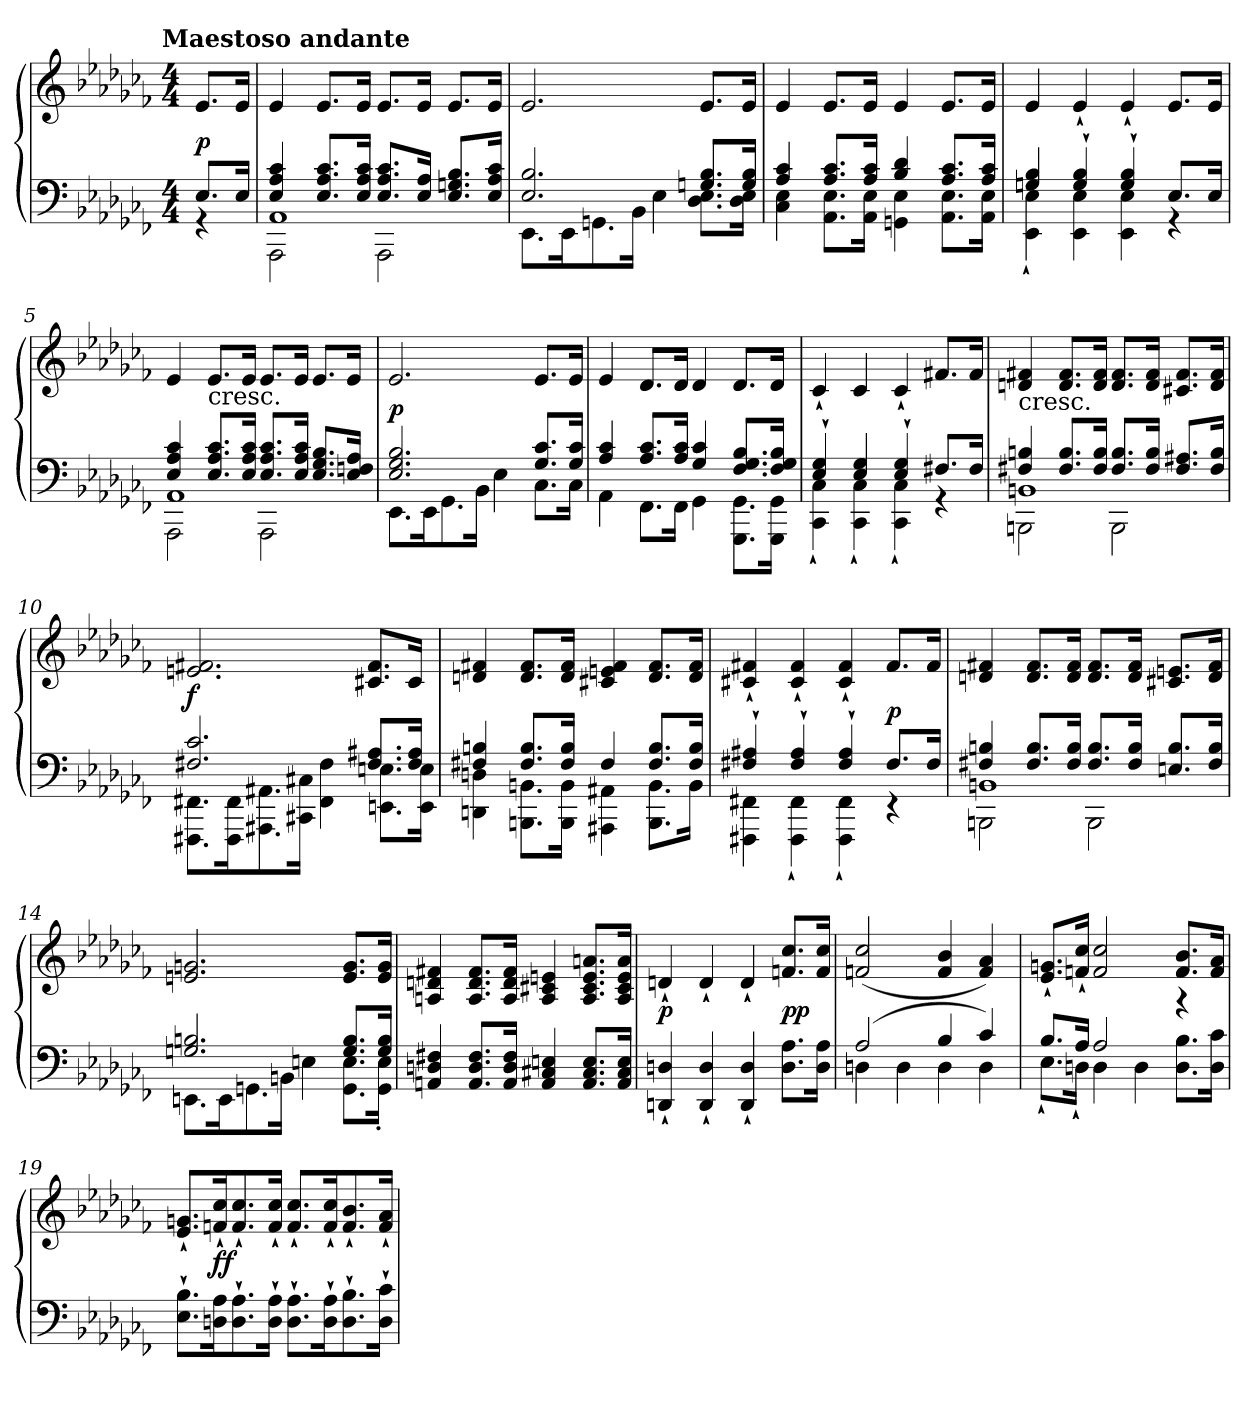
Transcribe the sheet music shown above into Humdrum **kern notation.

**kern	**kern	**dynam
*part1	*part1	*part1
*staff2	*staff1	*staff1/2
*clefF4	*clefG2	*
*k[b-e-a-d-g-c-f-]	*k[b-e-a-d-g-c-f-]	*
*a-:	*a-:	*
!!LO:TX:omd:t=Maestoso andante
*M4/4	*M4/4	*
*MM52	*MM52	*
=	=	=
*^	*	*
8.E-/L	4r	8.e-/L	p
16E-/Jk	.	16e-/Jk	.
=1	=1	=1	=1
*	*^	*	*
4E-/ 4A-/ 4c-/	2AAA-	1AA-	4e-/	.
8.E-/ 8.A-/ 8.c-/L	.	.	8.e-/L	.
16E-/ 16A-/ 16c-/Jk	.	.	16e-/Jk	.
8.E-/ 8.A-/ 8.c-/L	2AAA-\	.	8.e-/L	.
16E-/ 16A-/Jk	.	.	16e-/Jk	.
8.E-/ 8.Gn/ 8.B-/L	.	.	8.e-/L	.
16E-/ 16A-/ 16c-/Jk	.	.	16e-/Jk	.
*	*v	*v	*	*
=2	=2	=2	=2
2.E-/ 2.B-/	8.EE-\L	2.e-/	.
.	16EE-\K	.	.
.	8.GGn\	.	.
.	16BB-\Jk	.	.
.	4E-\	.	.
8.Gn/ 8.B-/L	8.D-\ 8.E-\L	8.e-/L	.
16G/ 16B-/Jk	16D-\ 16E-\Jk	16e-/Jk	.
=3	=3	=3	=3
4A-/ 4c-/	4C-\ 4E-\	4e-/	.
8.A-/ 8.c-/L	8.AA-\ 8.E-\L	8.e-/L	.
16A-/ 16c-/Jk	16AA-\ 16E-\Jk	16e-/Jk	.
4B-/ 4d-/	4GGn\ 4E-\	4e-/	.
8.A-/ 8.c-/L	8.AA-\ 8.E-\L	8.e-/L	.
16A-/ 16c-/Jk	16AA-\ 16E-\Jk	16e-/Jk	.
=4	=4	=4	=4
4Gn/ 4B-/	4EE-`\ 4E-`\	4e-/	.
4G`/ 4B-`/	4EE-\ 4E-\	4e-`/	.
4G`/ 4B-`/	4EE-\ 4E-\	4e-`/	.
8.E-/L	4r	8.e-/L	.
16E-/Jk	.	16e-/Jk	.
=5	=5	=5	=5
*	*^	*	*
4E-/ 4A-/ 4c-/	2AAA-	1AA-	4e-/	.
!	!	!	!LO:TX:c:t=cresc.	!
8.E-/ 8.A-/ 8.c-/L	.	.	8.e-/L	.
16E-/ 16A-/ 16c-/Jk	.	.	16e-/Jk	.
8.E-/ 8.A-/ 8.c-/L	2AAA-\	.	8.e-/L	.
16E-/ 16A-/ 16c-/Jk	.	.	16e-/Jk	.
8.E-/ 8.G-/ 8.B-/L	.	.	8.e-/L	.
16E-/ 16Fn/ 16A-/Jk	.	.	16e-/Jk	.
*	*v	*v	*	*
=6	=6	=6	=6
2.E-/ 2.G-/ 2.B-/	8.EE-\L	2.e-/	p
.	16EE-\K	.	.
.	8.GG-\	.	.
.	16BB-\Jk	.	.
.	4E-\	.	.
8.G-/ 8.c-/L	8.C-\L	8.e-/L	.
16G-/ 16c-/Jk	16C-\Jk	16e-/Jk	.
=7	=7	=7	=7
4A-/ 4c-/	4AA-\	4e-/	.
8.A-/ 8.c-/L	8.FF-\L	8.d-/L	.
16A-/ 16c-/Jk	16FF-\Jk	16d-/Jk	.
4G-/ 4c-/	4GG-\	4d-/	.
8.F-/ 8.G-/ 8.B-/L	8.GGG-\ 8.GG-\L	8.d-/L	.
16F-/ 16G-/ 16B-/Jk	16GGG-\ 16GG-\Jk	16d-/Jk	.
=8	=8	=8	=8
4E-`/ 4G-`/	4CC-`\ 4C-`\	4c-`/	.
4E-/ 4G-/	4CC-`\ 4C-`\	4c-/	.
4E-`/ 4G-`/	4CC-`\ 4C-`\	4c-`/	.
8.F#X/L	4r	8.f#X/L	.
16F#/Jk	.	16f#/Jk	.
=9	=9	=9	=9
*	*^	*	*
!	!	!	!LO:TX:c:t=cresc.	!
4F#X/ 4Bn/	2BBBn\	1BBn	4dn/ 4f#X/	.
8.F#/ 8.B/L	.	.	8.d/ 8.f#/L	.
16F#/ 16B/Jk	.	.	16d/ 16f#/Jk	.
8.F#/ 8.B/L	2BBB\	.	8.d/ 8.f#/L	.
16F#/ 16B/Jk	.	.	16d/ 16f#/Jk	.
8.F#/ 8.A#X/L	.	.	8.c#X/ 8.f#/L	.
16F#/ 16B/Jk	.	.	16d/ 16f#/Jk	.
*	*v	*v	*	*
=10	=10	=10	=10
2.F#X/ 2.c-/	8.FFF#X\ 8.FF#X\L	2.en/ 2.f#X/	f
.	16FFF#\ 16FF#\K	.	.
.	8.AAA#X\ 8.AA#X\	.	.
.	16CC#X\ 16C#X\Jk	.	.
.	4FF#\ 4F#\	.	.
8.F#/ 8.A#X/L	8.EEn\ 8.En\L	8.c#X/ 8.f#/L	.
16F#/ 16A#/Jk	16EE\ 16E\Jk	16c#/Jk	.
=11	=11	=11	=11
4F#X/ 4Bn/	4DDn\ 4Dn\	4dn/ 4f#X/	.
8.F#/ 8.B/L	8.BBBn\ 8.BBn\L	8.d/ 8.f#/L	.
16F#/ 16B/Jk	16BBB\ 16BB\Jk	16d/ 16f#/Jk	.
4F#/	4AAA#X\ 4AA#X\	4c#X/ 4en/ 4f#/	.
8.F#/ 8.B/L	8.BBB\ 8.BB\L	8.d/ 8.f#/L	.
16F#/ 16B/Jk	16BB\Jk	16d/ 16f#/Jk	.
=12	=12	=12	=12
4F#X`/ 4A#X`/	4FFF#X\ 4FF#X\	4c#X`/ 4f#X`/	.
4F#`/ 4A#`/	4FFF#`\ 4FF#`\	4c#`/ 4f#`/	.
4F#`/ 4A#`/	4FFF#`\ 4FF#`\	4c#`/ 4f#`/	.
8.F#/L	4r	8.f#/L	p
16F#/Jk	.	16f#/Jk	.
=13	=13	=13	=13
*	*^	*	*
4F#X/ 4Bn/	2BBBn\	1BBn	4dn/ 4f#X/	.
8.F#/ 8.B/L	.	.	8.d/ 8.f#/L	.
16F#/ 16B/Jk	.	.	16d/ 16f#/Jk	.
8.F#/ 8.B/L	2BBB\	.	8.d/ 8.f#/L	.
16F#/ 16B/Jk	.	.	16d/ 16f#/Jk	.
8.En/ 8.B/L	.	.	8.c#X/ 8.en/L	.
16F#/ 16B/Jk	.	.	16d/ 16f#/Jk	.
*	*v	*v	*	*
=14	=14	=14	=14
2.Gn/ 2.Bn/	8.EEn\L	2.en/ 2.gn/	.
.	16EE\K	.	.
.	8.GGn\	.	.
.	16BBn\Jk	.	.
.	4En\	.	.
8.G/ 8.B/L	8.GG\ 8.E\L	8.e/ 8.g/L	.
16G/ 16B/Jk	16GG'\ 16E'\Jk	16e/ 16g/Jk	.
*v	*v	*	*
=15	=15	=15
4AAn/ 4Dn/ 4F#X/	4An/ 4dn/ 4f#X/	.
8.AA/ 8.D/ 8.F#/L	8.A/ 8.d/ 8.f#/L	.
16AA/ 16D/ 16F#/Jk	16A/ 16d/ 16f#/Jk	.
4AA/ 4C#X/ 4En/	4A/ 4c#X/ 4en/	.
8.AA/ 8.C#/ 8.E/L	8.A/ 8.c#/ 8.e/ 8.an/L	.
16AA/ 16C#/ 16E/Jk	16A/ 16c#/ 16e/ 16a/Jk	.
=16	=16	=16
4DDn`/ 4Dn`/	4dn`/	p
4DD`/ 4D`/	4d`/	.
4DD`/ 4D`/	4d`/	.
8.D\ 8.A-\L	8.fn/ 8.cc-/L	pp
16D\ 16A-\Jk	16f/ 16cc-/Jk	.
=17	=17	=17
*^	*	*
(2A-/	4Dn\	(2fn/ 2cc-/	.
.	4D\	.	.
4B-/	4D\	4f/ 4b-/	.
4c-/)	4D\	4f/ 4a-/)	.
=18	=18	=18	=18
8.B-/L	8.E-`\L	8.e-`/ 8.gn`/L	.
16A-/Jk	16Dn`\Jk	16fn`/ 16cc-`/Jk	.
2A-/	4D\	2f/ 2cc-/	.
.	4D\	.	.
4r	8.D\ 8.B-\L	8.f/ 8.b-/L	.
.	16D\ 16c-\Jk	16f/ 16a-/Jk	.
*v	*v	*	*
=19	=19	=19
8.E-`\ 8.B-`\L	8.e-`/ 8.gn`/L	.
16Dn\ 16A-\K	16fn`/ 16cc-`/K	ff
8.D`\ 8.A-`\	8.f`/ 8.cc-`/	.
16D`\ 16A-`\Jk	16f`/ 16cc-`/Jk	.
8.D`\ 8.A-`\L	8.f`/ 8.cc-`/L	.
16D`\ 16A-`\K	16f`/ 16cc-`/K	.
8.D`\ 8.B-`\	8.f`/ 8.b-`/	.
16D`\ 16c-`\Jk	16f`/ 16a-`/Jk	.
=	=	=
*-	*-	*-
